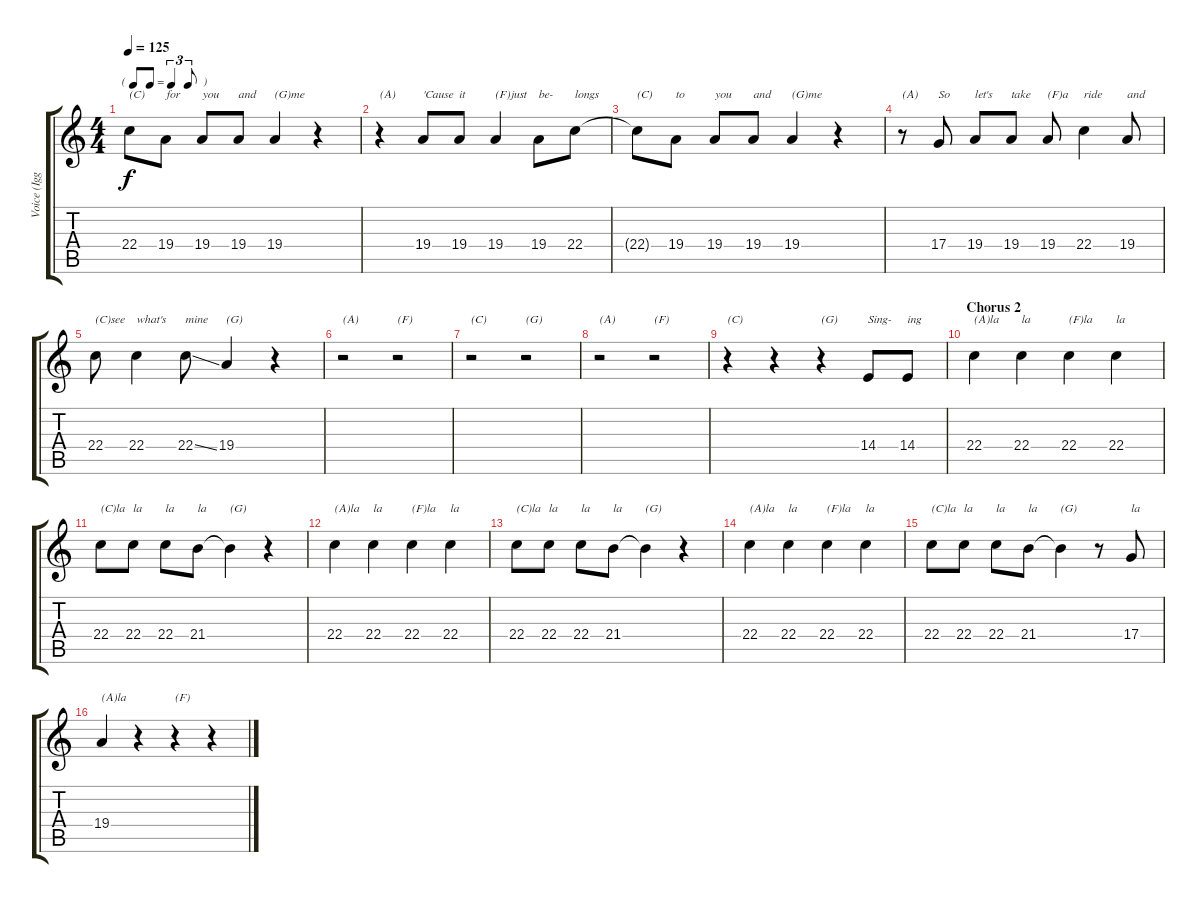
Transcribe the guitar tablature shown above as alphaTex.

\track ("Voice (Iggy)" "Voice (Igg") {instrument steeldrums}
\staff {score tabs}
\tuning (E4 B3 G3 D3 A2 E2) {hide}
\ts (4 4)
\tf triplet8th
\tempo 125
\clef g2
\ks c
22.4{t}.8{txt "(C)" dy f} 19.4.8{txt "for"} 19.4.8{txt "you"} 19.4.8{txt "and"} 19.4.4{txt "(G)me"} r.4 |
r.4{txt "(A)"} 19.4.8{txt "'Cause"} 19.4.8{txt "it"} 19.4.4{txt "(F)just"} 19.4.8{txt "be-"} 22.4.8{txt "longs"} |
22.4{t}.8{txt "(C)"} 19.4.8{txt "to"} 19.4.8{txt "you"} 19.4.8{txt "and"} 19.4.4{txt "(G)me"} r.4 |
r.8{txt "(A)"} 17.4.8{txt "So"} 19.4.8{txt "let's"} 19.4.8{txt "take"} 19.4.8{txt "(F)a"} 22.4.4{txt "ride"} 19.4.8{txt "and"} |
22.4.8{txt "(C)see"} 22.4.4{txt "what's"} 22.4{ss}.8{txt "mine"} 19.4.4{txt "(G)"} r.4 |
r.2{txt "(A)"} r.2{txt "(F)"} |
r.2{txt "(C)"} r.2{txt "(G)"} |
r.2{txt "(A)"} r.2{txt "(F)"} |
r.4{txt "(C)"} r.4 r.4{txt "(G)"} 14.4.8{txt "Sing-"} 14.4.8{txt "ing"} |
\section ("" "Chorus 2")
22.4.4{txt "(A)la"} 22.4.4{txt "la"} 22.4.4{txt "(F)la"} 22.4.4{txt "la"} |
22.4.8{txt "(C)la"} 22.4.8{txt "la"} 22.4.8{txt "la"} 21.4.8{txt "la"} 21.4{t}.4{txt "(G)"} r.4 |
22.4.4{txt "(A)la"} 22.4.4{txt "la"} 22.4.4{txt "(F)la"} 22.4.4{txt "la"} |
22.4.8{txt "(C)la"} 22.4.8{txt "la"} 22.4.8{txt "la"} 21.4.8{txt "la"} 21.4{t}.4{txt "(G)"} r.4 |
22.4.4{txt "(A)la"} 22.4.4{txt "la"} 22.4.4{txt "(F)la"} 22.4.4{txt "la"} |
22.4.8{txt "(C)la"} 22.4.8{txt "la"} 22.4.8{txt "la"} 21.4.8{txt "la"} 21.4{t}.4{txt "(G)"} r.8 17.4.8{txt "la"} |
19.4.4{txt "(A)la"} r.4 r.4{txt "(F)"} r.4
